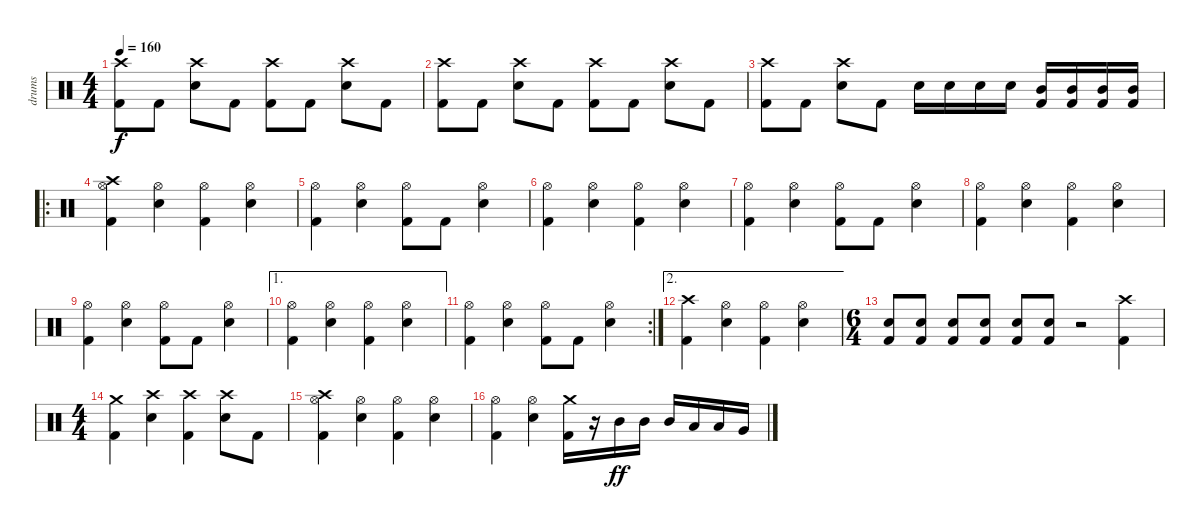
\track ("drums" "drums") {instrument percussion}
\staff {score}
\articulation defaults
\ts (4 4)
\tempo 160
\clef neutral
\ks c
("Kick (hit) 2" "Crash high (hit)").8{dy f} "Kick (hit) 2".8 ("Crash high (hit)" "Snare (hit) 2").8 "Kick (hit) 2".8 ("Kick (hit) 2" "Crash high (hit)").8 "Kick (hit) 2".8 ("Crash high (hit)" "Snare (hit) 2").8 "Kick (hit) 2".8 |
("Kick (hit) 2" "Crash high (hit)").8 "Kick (hit) 2".8 ("Crash high (hit)" "Snare (hit) 2").8 "Kick (hit) 2".8 ("Kick (hit) 2" "Crash high (hit)").8 "Kick (hit) 2".8 ("Crash high (hit)" "Snare (hit) 2").8 "Kick (hit) 2".8 |
("Kick (hit) 2" "Crash high (hit)").8 "Kick (hit) 2".8 ("Crash high (hit)" "Snare (hit) 2").8 "Kick (hit) 2".8 "Snare (hit) 2".16 "Snare (hit) 2".16 "Snare (hit) 2".16 "Snare (hit) 2".16 ("Kick (hit) 2" "Mid Tom (hit)").16 ("Kick (hit) 2" "Mid Tom (hit)").16 ("Kick (hit) 2" "Mid Tom (hit)").16 ("Kick (hit) 2" "Mid Tom (hit)").16 |
\ro
("Kick (hit) 2" "Crash high (hit)" "Hi-Hat (open)").4 ("Hi-Hat (open)" "Snare (hit) 2").4 ("Kick (hit) 2" "Hi-Hat (open)").4 ("Hi-Hat (open)" "Snare (hit) 2").4 |
("Kick (hit) 2" "Hi-Hat (open)").4 ("Hi-Hat (open)" "Snare (hit) 2").4 ("Kick (hit) 2" "Hi-Hat (open)").8 "Kick (hit) 2".8 ("Hi-Hat (open)" "Snare (hit) 2").4 |
("Kick (hit) 2" "Hi-Hat (open)").4 ("Hi-Hat (open)" "Snare (hit) 2").4 ("Kick (hit) 2" "Hi-Hat (open)").4 ("Hi-Hat (open)" "Snare (hit) 2").4 |
("Kick (hit) 2" "Hi-Hat (open)").4 ("Hi-Hat (open)" "Snare (hit) 2").4 ("Kick (hit) 2" "Hi-Hat (open)").8 "Kick (hit) 2".8 ("Hi-Hat (open)" "Snare (hit) 2").4 |
("Kick (hit) 2" "Hi-Hat (open)").4 ("Hi-Hat (open)" "Snare (hit) 2").4 ("Kick (hit) 2" "Hi-Hat (open)").4 ("Hi-Hat (open)" "Snare (hit) 2").4 |
("Kick (hit) 2" "Hi-Hat (open)").4 ("Hi-Hat (open)" "Snare (hit) 2").4 ("Kick (hit) 2" "Hi-Hat (open)").8 "Kick (hit) 2".8 ("Hi-Hat (open)" "Snare (hit) 2").4 |
\ae 1
("Kick (hit) 2" "Hi-Hat (open)").4 ("Hi-Hat (open)" "Snare (hit) 2").4 ("Kick (hit) 2" "Hi-Hat (open)").4 ("Hi-Hat (open)" "Snare (hit) 2").4 |
\rc 2
("Kick (hit) 2" "Hi-Hat (open)").4 ("Hi-Hat (open)" "Snare (hit) 2").4 ("Kick (hit) 2" "Hi-Hat (open)").8 "Kick (hit) 2".8 ("Hi-Hat (open)" "Snare (hit) 2").4 |
\ae 2
("Kick (hit) 2" "Crash high (hit)").4 ("Hi-Hat (open)" "Snare (hit) 2").4 ("Kick (hit) 2" "Hi-Hat (open)").4 ("Hi-Hat (open)" "Snare (hit) 2").4 |
\ts (6 4)
("Kick (hit) 2" "Snare (hit) 2").8 ("Kick (hit) 2" "Snare (hit) 2").8 ("Kick (hit) 2" "Snare (hit) 2").8 ("Kick (hit) 2" "Snare (hit) 2").8 ("Kick (hit) 2" "Snare (hit) 2").8 ("Kick (hit) 2" "Snare (hit) 2").8 r.2 ("Kick (hit) 2" "Crash high (hit)").4 |
\ts (4 4)
("Kick (hit) 2" "Crash medium (hit)").4 ("Crash high (hit)" "Snare (hit) 2").4 ("Kick (hit) 2" "Crash high (hit)").4 ("Crash high (hit)" "Snare (hit) 2").8 "Kick (hit) 2".8 |
("Kick (hit) 2" "Crash high (hit)" "Hi-Hat (open)").4 ("Hi-Hat (open)" "Snare (hit) 2").4 ("Kick (hit) 2" "Hi-Hat (open)").4 ("Hi-Hat (open)" "Snare (hit) 2").4 |
("Kick (hit) 2" "Hi-Hat (open)").4 ("Hi-Hat (open)" "Snare (hit) 2").4 ("Kick (hit) 2" "Crash medium (hit)").16 r.16 "Mid Tom (hit)".16{dy ff} "Mid Tom (hit)".16 "Mid Tom (hit)".16 "Low Tom (hit)".16 "Low Tom (hit)".16 "Very Low Tom (hit)".16
